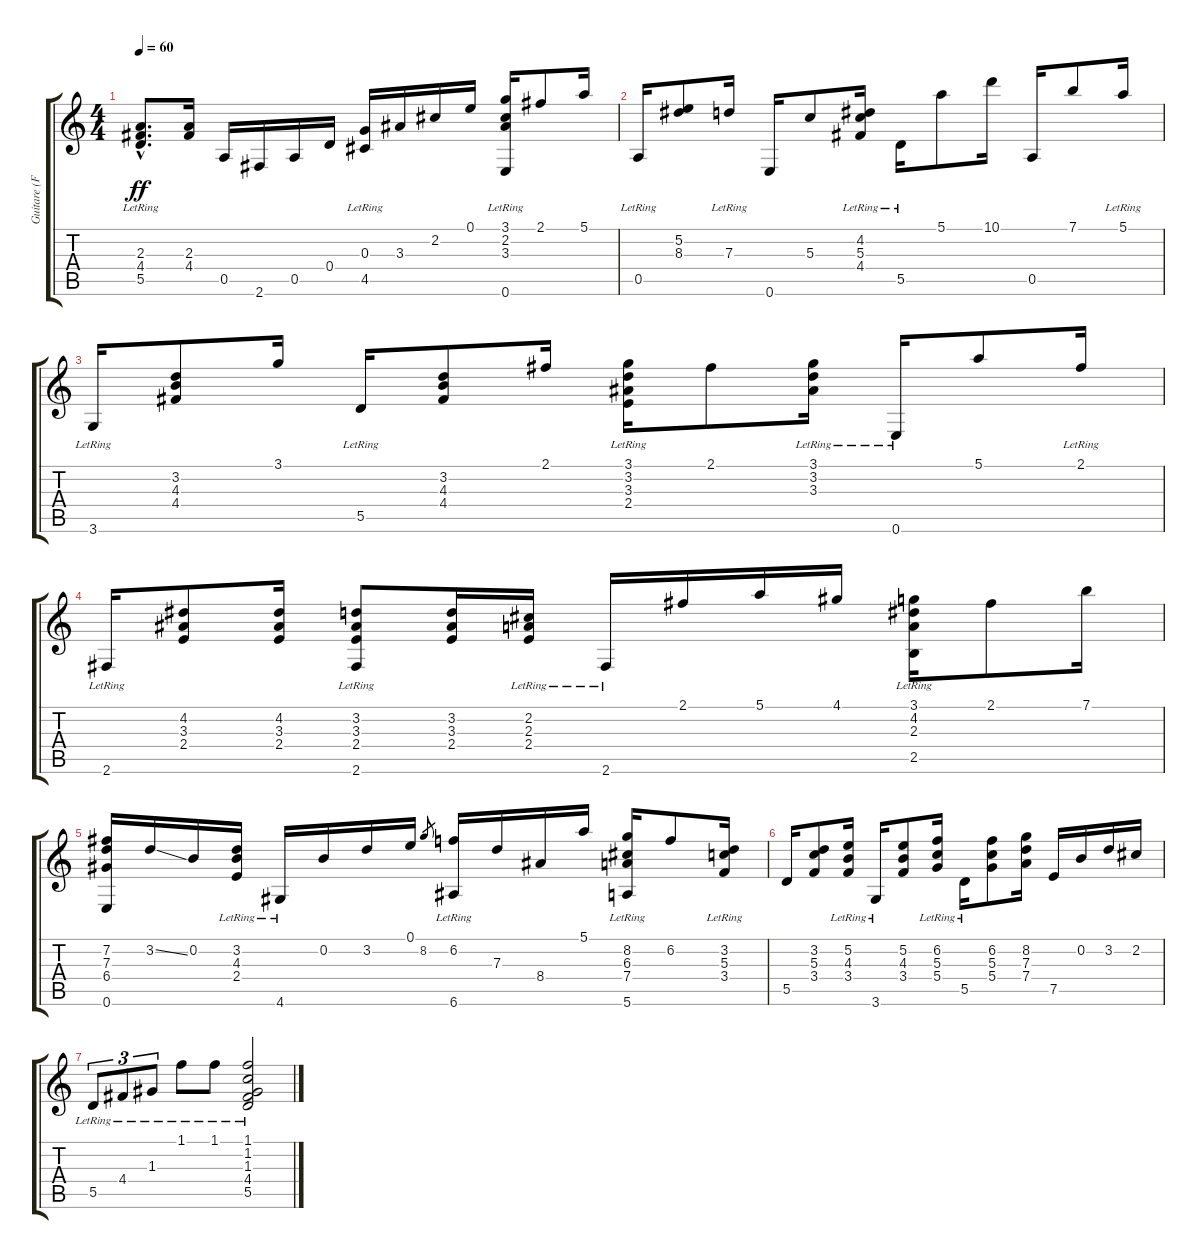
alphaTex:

\track ("Guitare (For Sound)" "Guitare (F") {instrument acousticguitarnylon}
\staff {score tabs}
\tuning (E4 B3 G3 D3 A2 E2) {hide}
\ts (4 4)
\tempo 60
\clef g2
\ks c
(2.3{hac} 4.4{hac} 5.5{hac lr}).8{d dy ff} (2.3 4.4).16 0.5.16 2.6.16 0.5.16 0.4.16 (0.3 4.5{lr}).16 3.3.16 2.2.16 0.1.16 (3.1 2.2 3.3 0.6{lr}).16 2.1.8 5.1.16 |
0.5{lr}.16 (5.2 8.3).8 7.3{lr}.16 0.6.16 5.3.8 (4.2{lr} 5.3{lr} 4.4{lr}).16 5.5{lr}.16 5.1.8 10.1.16 0.5.16 7.1.8 5.1{lr}.16 |
3.6{lr}.16 (3.2 4.3 4.4).8 3.1.16 5.5{lr}.16 (3.2 4.3 4.4).8 2.1.16 (3.1{lr} 3.2{lr} 3.3{lr} 2.4{lr}).16 2.1.8 (3.1{lr} 3.2{lr} 3.3{lr}).16 0.6{lr}.16 5.1.8 2.1{lr}.16 |
2.6{lr}.16 (4.2 3.3 2.4).8 (4.2 3.3 2.4).16 (3.2 3.3 2.4 2.6{lr}).8 (3.2 3.3 2.4).16 (2.2{lr} 2.3{lr} 2.4{lr}).16 2.6{lr}.16 2.1.16 5.1.16 4.1.16 (3.1 4.2 2.3 2.5{lr}).16 2.1.8 7.1.16 |
(7.2 7.3 6.4 0.6).16 3.2{ss}.16 0.2.16 (3.2{lr} 4.3{lr} 2.4{lr}).16 4.6{lr}.16 0.2.16 3.2.16 0.1.16 8.2.8{gr} (6.2 6.6{lr}).16 7.3.16 8.4.16 5.1.16 (8.2 6.3 7.4 5.6{lr}).16 6.2.8 (3.2{lr} 5.3{lr} 3.4{lr}).16 |
5.5.16 (3.2 5.3 3.4).8 (5.2{lr} 4.3{lr} 3.4{lr}).16 3.6{lr}.16 (5.2 4.3 3.4).8 (6.2{lr} 5.3{lr} 5.4{lr}).16 5.5{lr}.16 (6.2 5.3 5.4).8 (8.2 7.3 7.4).16 7.5.16 0.2.16 3.2.16 2.2.16 |
5.5{lr}.8{tu (3 2)} 4.4{lr}.8{tu (3 2)} 1.3{lr}.8{tu (3 2)} 1.1{lr}.8 1.1{lr}.8 (1.1{lr} 1.2 1.3 4.4 5.5{lr}).2
